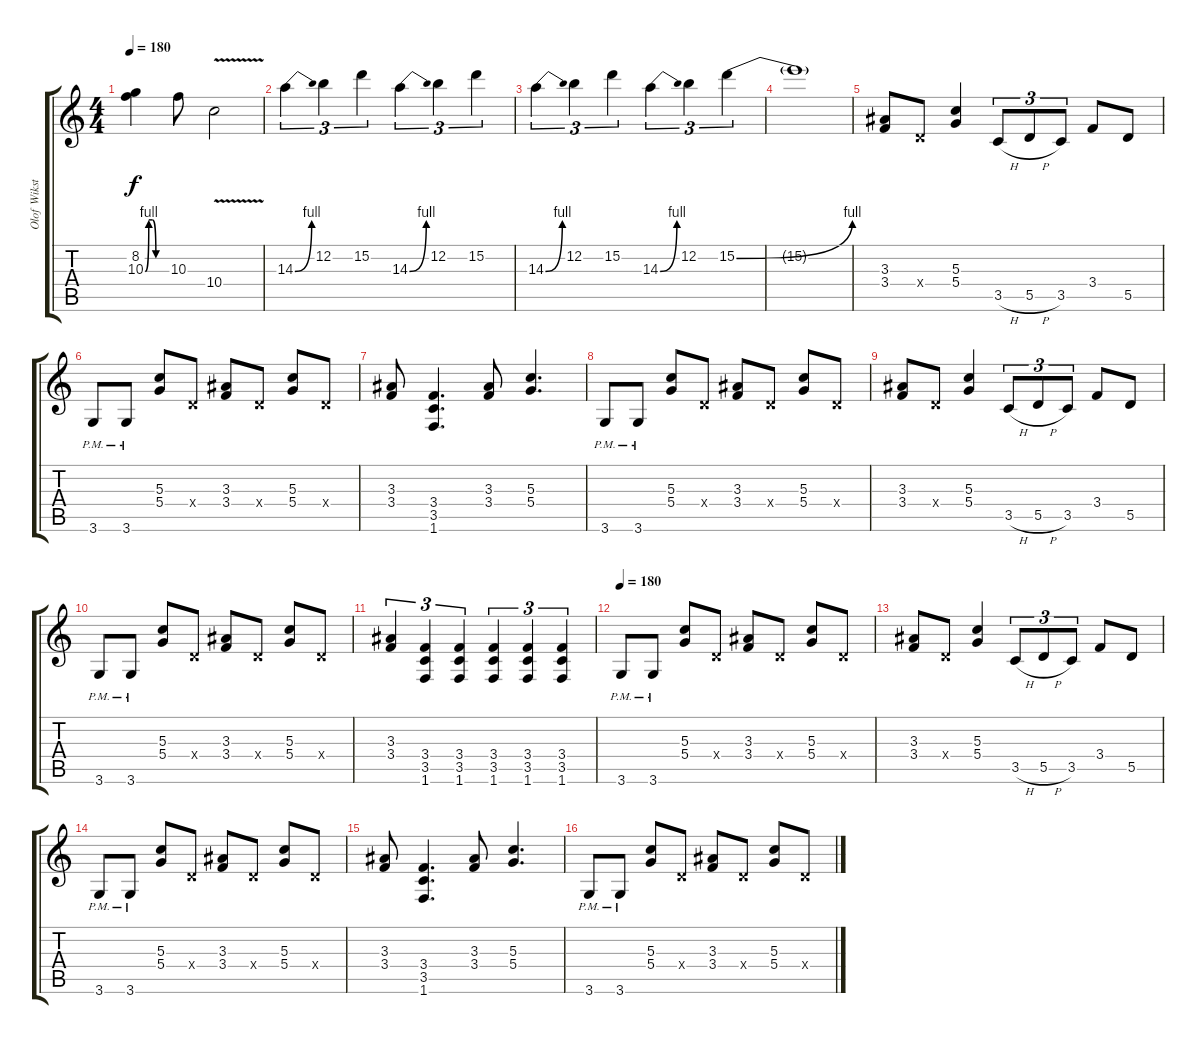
\track ("Olof Wikstrand" "Olof Wikst") {instrument overdrivenguitar}
\staff {score tabs}
\tuning (E4 B3 G3 D3 A2 E2) {hide}
\ts (4 4)
\tempo 180
\clef g2
\ks c
(8.2 10.3{be (custom 0 0 10 4 20 4 30 0 60 0)}).4{dy f} 10.3.8 10.4{v}.2 |
14.3{be (bend 0 0 60 4)}.4{tu (3 2)} 12.2.4{tu (3 2)} 15.2.4{tu (3 2)} 14.3{be (bend 0 0 60 4)}.4{tu (3 2)} 12.2.4{tu (3 2)} 15.2.4{tu (3 2)} |
14.3{be (bend 0 0 60 4)}.4{tu (3 2)} 12.2.4{tu (3 2)} 15.2.4{tu (3 2)} 14.3{be (bend 0 0 60 4)}.4{tu (3 2)} 12.2.4{tu (3 2)} 15.2{be (bend 0 0 60 4)}.4{tu (3 2)} |
15.2{t}.1 |
(3.3 3.4).8 0.4{x}.8 (5.3 5.4).4 3.5{h}.8{tu (3 2)} 5.5{h}.8{tu (3 2)} 3.5.8{tu (3 2)} 3.4.8 5.5.8 |
3.6{pm}.8 3.6{pm}.8 (5.3 5.4).8 0.4{x}.8 (3.3 3.4).8 0.4{x}.8 (5.3 5.4).8 0.4{x}.8 |
(3.3 3.4).8 (3.4 3.5 1.6).4{d} (3.3 3.4).8 (5.3 5.4).4{d} |
3.6{pm}.8 3.6{pm}.8 (5.3 5.4).8 0.4{x}.8 (3.3 3.4).8 0.4{x}.8 (5.3 5.4).8 0.4{x}.8 |
(3.3 3.4).8 0.4{x}.8 (5.3 5.4).4 3.5{h}.8{tu (3 2)} 5.5{h}.8{tu (3 2)} 3.5.8{tu (3 2)} 3.4.8 5.5.8 |
3.6{pm}.8 3.6{pm}.8 (5.3 5.4).8 0.4{x}.8 (3.3 3.4).8 0.4{x}.8 (5.3 5.4).8 0.4{x}.8 |
(3.3 3.4).4{tu (3 2)} (3.4 3.5 1.6).4{tu (3 2)} (3.4 3.5 1.6).4{tu (3 2)} (3.4 3.5 1.6).4{tu (3 2)} (3.4 3.5 1.6).4{tu (3 2)} (3.4 3.5 1.6).4{tu (3 2)} |
\tempo 180
3.6{pm}.8 3.6{pm}.8 (5.3 5.4).8 0.4{x}.8 (3.3 3.4).8 0.4{x}.8 (5.3 5.4).8 0.4{x}.8 |
(3.3 3.4).8 0.4{x}.8 (5.3 5.4).4 3.5{h}.8{tu (3 2)} 5.5{h}.8{tu (3 2)} 3.5.8{tu (3 2)} 3.4.8 5.5.8 |
3.6{pm}.8 3.6{pm}.8 (5.3 5.4).8 0.4{x}.8 (3.3 3.4).8 0.4{x}.8 (5.3 5.4).8 0.4{x}.8 |
(3.3 3.4).8 (3.4 3.5 1.6).4{d} (3.3 3.4).8 (5.3 5.4).4{d} |
3.6{pm}.8 3.6{pm}.8 (5.3 5.4).8 0.4{x}.8 (3.3 3.4).8 0.4{x}.8 (5.3 5.4).8 0.4{x}.8
